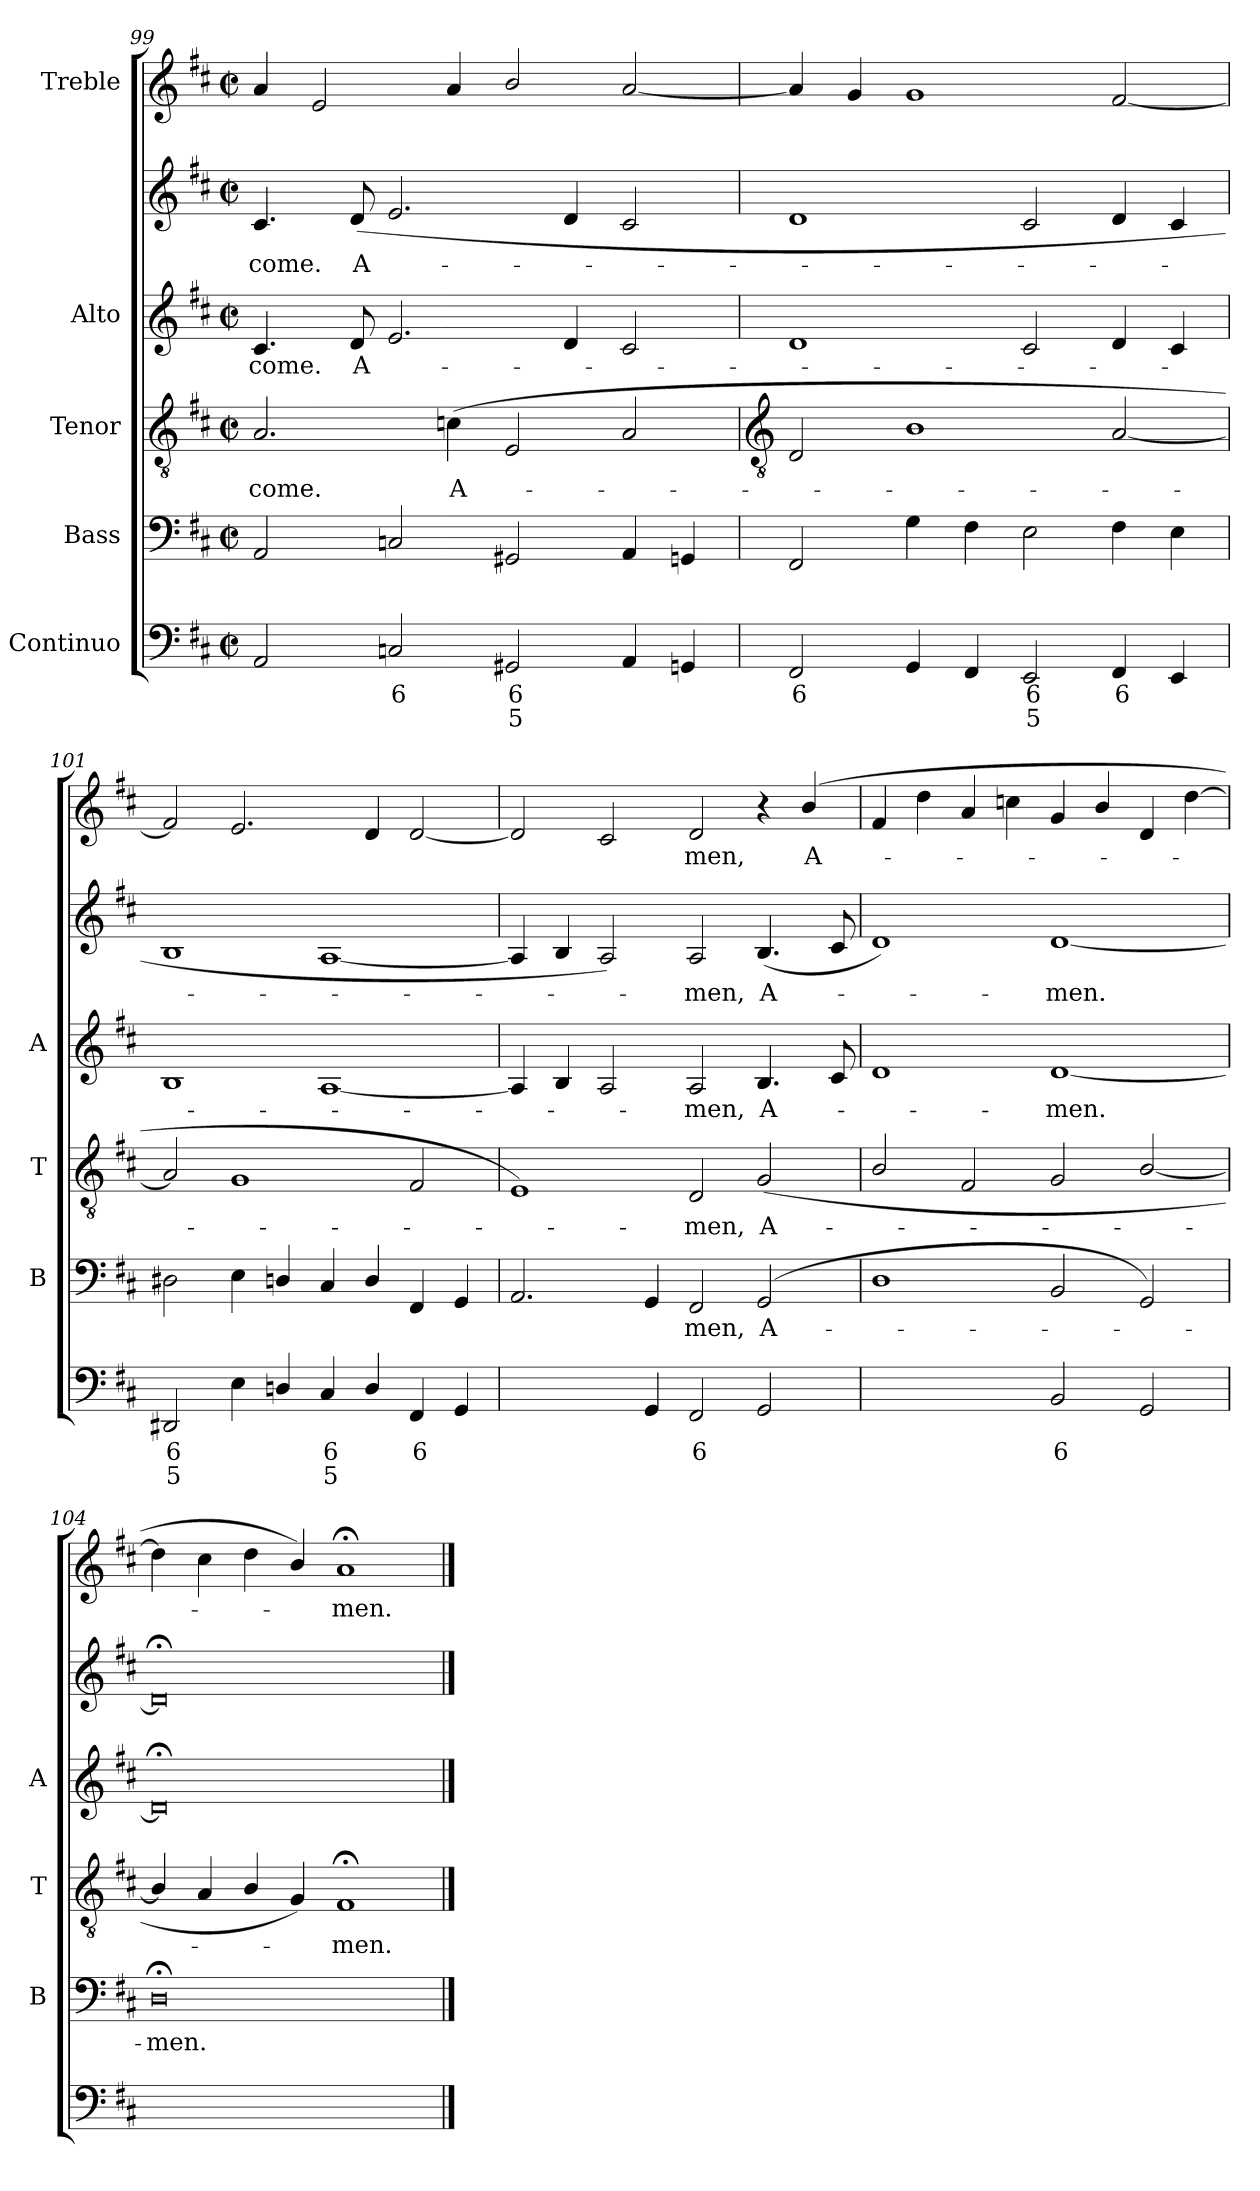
**kern	**text	**text	**kern	**text	**kern	**text	**kern	**text	**kern	**text	**kern	**text
*part5	*part5	*part5	*part4	*part4	*part3	*part3	*part2	*part2	*part2	*part2	*part1	*part1
*staff6	*staff6	*staff6	*staff5	*staff5	*staff4	*staff4	*staff3	*staff3	*staff2	*staff2	*staff1	*staff1
*I"Continuo	*	*	*I"Bass	*	*I"Tenor	*	*I"Alto	*	*	*	*I"Treble	*
*	*	*	*I'B	*	*I'T	*	*I'A	*	*	*	*	*
*clefF4	*	*	*clefF4	*	*clefGv2	*	*clefG2	*	*clefG2	*	*clefG2	*
*k[f#c#]	*	*	*k[f#c#]	*	*k[f#c#]	*	*k[f#c#]	*	*k[f#c#]	*	*k[f#c#]	*
*D:	*	*	*D:	*	*D:	*	*D:	*	*D:	*	*D:	*
*M4/2	*	*	*M4/2	*	*M4/2	*	*M4/2	*	*M4/2	*	*M4/2	*
*met(c|)	*	*	*met(c|)	*	*met(c|)	*	*met(c|)	*	*met(c|)	*	*met(c|)	*
=99	=99	=99	=99	=99	=99	=99	=99	=99	=99	=99	=99	=99
!	!	!	!	!	!	!LO:LY:b	!	!LO:LY:b	!	!LO:LY:b	!	!
2AA	.	.	2AA	.	2.A	come.	4.c#	come.	4.c#	come.	4a	.
.	.	.	.	.	.	.	.	.	.	.	2e	.
!	!	!	!	!	!	!	!	!LO:LY:b	!	!LO:LY:b	!	!
.	.	.	.	.	.	.	8d	A-	(<8d	A-	.	.
!	!LO:LY:b	!	!	!	!	!	!	!	!	!	!	!
2Cn	6	.	2Cn	.	.	.	2.e	.	2.e	.	.	.
!	!	!	!	!	!	!LO:LY:b	!	!	!	!	!	!
.	.	.	.	.	(<4cn\	A-	.	.	.	.	4a	.
!	!LO:LY:b	!LO:LY:b	!	!	!	!	!	!	!	!	!	!
2GG#X	6	5	2GG#X	.	2E	.	.	.	.	.	2b/	.
.	.	.	.	.	.	.	4d	.	4d	.	.	.
4AA	.	.	4AA	.	2A	.	2c#	.	2c#	.	[2a	.
4GGn	.	.	4GGn	.	.	.	.	.	.	.	.	.
!!LO:LB:g=z
=100	=100	=100	=100	=100	=100	=100	=100	=100	=100	=100	=100	=100
*	*	*	*	*	*clefGv2	*	*	*	*	*	*	*
!	!LO:LY:b	!	!	!	!	!	!	!	!	!	!	!
2FF#	6	.	2FF#	.	2D	.	1d	.	1d	.	4a]	.
.	.	.	.	.	.	.	.	.	.	.	4g	.
4GG	.	.	4G	.	1B/	.	.	.	.	.	1g	.
4FF#	.	.	4F#	.	.	.	.	.	.	.	.	.
!	!LO:LY:b	!LO:LY:b	!	!	!	!	!	!	!	!	!	!
2EE	6	5	2E	.	.	.	2c#	.	2c#	.	.	.
!	!LO:LY:b	!	!	!	!	!	!	!	!	!	!	!
4FF#	6	.	4F#	.	[2A	.	4d	.	4d	.	[2f#	.
4EE	.	.	4E	.	.	.	4c#	.	4c#	.	.	.
=101	=101	=101	=101	=101	=101	=101	=101	=101	=101	=101	=101	=101
!	!LO:LY:b	!LO:LY:b	!	!	!	!	!	!	!	!	!	!
2DD#X	6	5	2D#X	.	2A]	.	1B	.	1B	.	2f#]	.
4E	.	.	4E	.	1G	.	.	.	.	.	2.e	.
4Dn/	.	.	4Dn/	.	.	.	.	.	.	.	.	.
!	!LO:LY:b	!LO:LY:b	!	!	!	!	!	!	!	!	!	!
4C#	6	5	4C#	.	.	.	[1A	.	[1A	.	.	.
4D/	.	.	4D/	.	.	.	.	.	.	.	4d	.
!	!LO:LY:b	!	!	!	!	!	!	!	!	!	!	!
4FF#	6	.	4FF#	.	2F#	.	.	.	.	.	[2d	.
4GG	.	.	4GG	.	.	.	.	.	.	.	.	.
=102	=102	=102	=102	=102	=102	=102	=102	=102	=102	=102	=102	=102
!	!LO:LY:b	!	!	!	!	!	!	!	!	!	!	!
[2AAyy	4	.	2.AA	.	1E)	.	4A]	.	4A]	.	2d]	.
.	.	.	.	.	.	.	4B	.	4B	.	.	.
!	!LO:LY:b	!	!	!	!	!	!	!	!	!	!	!
4AAyy]	3	.	.	.	.	.	2A	.	2A)	.	2c#	.
4GG	.	.	4GG	.	.	.	.	.	.	.	.	.
!	!LO:LY:b	!	!	!LO:LY:b	!	!LO:LY:b	!	!LO:LY:b	!	!LO:LY:b	!	!LO:LY:b
2FF#	6	.	2FF#	men,	2D	men,	2A	men,	2A	men,	2d	men,
!	!	!	!	!LO:LY:b	!	!LO:LY:b	!	!LO:LY:b	!	!LO:LY:b	!	!
2GG	.	.	(<2GG	A-	(<2G	A-	4.B	A-	(<4.B	A-	4r	.
!	!	!	!	!	!	!	!	!	!	!	!	!LO:LY:b
.	.	.	.	.	.	.	.	.	.	.	(>4b/	A-
.	.	.	.	.	.	.	8c#	.	8c#	.	.	.
=103	=103	=103	=103	=103	=103	=103	=103	=103	=103	=103	=103	=103
!	!LO:LY:b	!	!	!	!	!	!	!	!	!	!	!
[2Dyy	6	.	1D	.	2B/	.	1d	.	1d)	.	4f#	.
.	.	.	.	.	.	.	.	.	.	.	4dd	.
!	!LO:LY:b	!	!	!	!	!	!	!	!	!	!	!
2Dyy]	5	.	.	.	2F#	.	.	.	.	.	4a	.
.	.	.	.	.	.	.	.	.	.	.	4ccn	.
!	!LO:LY:b	!	!	!	!	!	!	!LO:LY:b	!	!LO:LY:b	!	!
2BB	6	.	2BB	.	2G	.	[1d	men.	[1d	men.	4g	.
.	.	.	.	.	.	.	.	.	.	.	4b/	.
2GG	.	.	2GG)	.	[2B/	.	.	.	.	.	4d	.
.	.	.	.	.	.	.	.	.	.	.	[4dd	.
=104	=104	=104	=104	=104	=104	=104	=104	=104	=104	=104	=104	=104
!	!LO:LY:b	!LO:LY:b	!	!LO:LY:b	!	!	!	!	!	!	!	!
[1D;<yy	6	4	0D;<	men.	4B/]	.	0d;<]	.	0d;<]	.	4dd]	.
.	.	.	.	.	4A	.	.	.	.	.	4cc#	.
.	.	.	.	.	4B/	.	.	.	.	.	4dd	.
.	.	.	.	.	4G)	.	.	.	.	.	4b/)	.
!	!LO:LY:b	!LO:LY:b	!	!	!	!LO:LY:b	!	!	!	!	!	!LO:LY:b
1Dyy]	5	3	.	.	1F#;<	men.	.	.	.	.	1a;<	men.
==	==	==	==	==	==	==	==	==	==	==	==	==
*-	*-	*-	*-	*-	*-	*-	*-	*-	*-	*-	*-	*-
